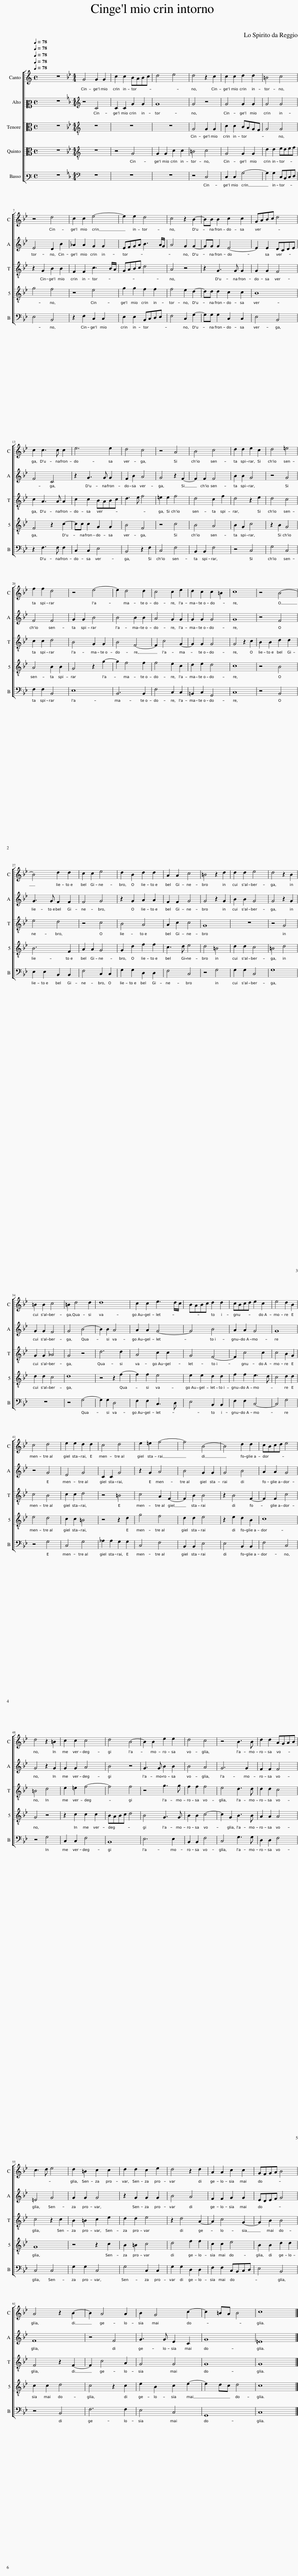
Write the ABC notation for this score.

X:1
%%score [ 1 2 [ 3 4 ] 5 ]
L:1/8
Q:1/4=78
M:4/4
I:linebreak $
K:C
V:1 treble
V:2 alto2
V:3 alto
V:4 alto
V:5 bass3
V:1
 x8 | z8 |[K:Bb][M:4/4] G4 G2 G2 | c2 c2 BABc | d4 e4 | %5
 d4 z2 c2 | c2 c2 d2 d2 | =B4 c4 |$ z4 d4 | c2 c2 e4- | %10
 e2 e2 d4 | c4 z2 B2- | BB B2 c2 c2 | GABc d4 |$ c2 c3 c c2 | %15
 e6 e2 | d4 c4 | z4 A4 | B4 c4 | d2 d2 e2 c2 | %20
 d4 =e4 |$ f2 f2 d4 | z4 e4- | e2 d4 d2 | c4 c2 e2 | %25
 d2 c2 c2 =B2 | c8 | z4 B4- |$ B4 d2 d2 | c2 c2 e4 | %30
 d2 B2 d2 d2 | A2 A2 c4 | =B4 z2 d2 | d2 d2 e4 | d4 z2 B2 |$ %35
 =B2 B2 c4 | =B2 d4 d2 | d8 | c2 c2 e3 d/c/ | BABc d2 d2 | %40
 cBcd e2 c2 | e4 d2 B2 |$ c4 d4 | e2 e2 d2 d2 | c4 d4 | %45
 e2 =e2 f4- | f4 B4- | B4 d2 d2 | cBcd e4 |$ d4 z2 =B2 | %50
 c2 c2 c4 | d4 B4- | B2 B2 e2 e2 | d4 c4 | z4 B3 B | %55
 d2 d2 AGAB |$ c3 d e4 | d2 =B2 c2 c2 | d2 d2 c2 e2 | d4 z2 d2 | %60
 A2 A2 c2 c2 | GFGA B4 |$ A4 z2 B2- | B2 A4 A2 | B2 G4 c2- | %65
 c2 =BA B4 | c8 |] %67
V:2
 x8 | z8 |[K:Bb][M:4/4][K:treble] z4 C4 | C2 C2 G2 G2 | G8 | %5
 G4 z4 | G4 G2 G2 | G4 G4 |$ E4 D2 B2 | _A2 A2 G2 G2 | %10
 EFGA B3 A/G/ | A4 G2 G2- | GG G2 E4- | E2 E2 DCDE |$ F4 C4 | %15
 z2 G3 G G2 | F2 B2 A4 | G4 z2 F2- | F2 F2 F4 | B2 B2 G4 | %20
 z4 G4 |$ F4 F4 | G2 G2 B4 | B4 B2 B2 | A4 G2 G2 | %25
 G2 G2 G4 | G8 | z4 F4 |$ G3 G F2 F2 | F4 G4 | %30
 z2 G2 A2 A2 | F2 F2 G4 | G4 z2 G2 | B2 B2 G4 | G4 z2 G2 |$ %35
 G2 G2 F4 | G4 B4- | B2 B2 A4 | A2 A2 G4- | G4 B4 | %40
 A2 A2 G4 | G8 |$ z4 G4 | E4 G4 | C2 C2 G4 | %45
 z2 G2 A4 | B4 G2 G2 | G4 B4 | A2 A2 G4 |$ G4 z2 G2 | %50
 G2 G2 A4 | B4 z4 | G3 G B2 B2 | B4 A4 | G6 G2 | %55
 F2 F2 F4 |$ =E4 G4 | G2 G2 G4 | z2 G2 G2 G2 | B4 A4 | %60
 F2 F2 G2 G2 | EDEF G4 |$ F8 | z4 F4 | G3 G E2 C2 | %65
 G8 | =E8 |] %67
V:3
 x8 | z8 |[K:Bb][M:4/4][K:treble-8] z8 | z8 | z8 | %5
 G4 G2 G2 | c2 c2 BAGF | G4 G4 |$ z2 G2 B2 B2 | F2 F2 c3 B/A/ | %10
 GABc d4 | A4 z4 | z2 G3 G G2 | G2 G2 F4 |$ c2 A3 A A2 | %15
 c2 c2 BABc | d3 e f4 | =e2 e2 f4 | d4 c2 f2 | d4 z2 e2 | %20
 d4 c4 |$ c2 c2 d4 | B4 G2 G2 | B4 F4- | F2 c4 G2- | %25
 G2 G2 G4 | G4 z2 c2 | B2 B2 d2 d2 |$ e4 d4 | z4 c4 | %30
 B4 A4 | A2 c2 c4 | G8 | z8 | z4 G4 |$ %35
 G2 G2 _A4 | G4 z4 | d6 d2 | A4 c2 c2 | G4 F4- | %40
 F2 c4 c2 | c4 B2 G2 |$ c4 B4 | c2 c2 d4 | z4 =B4 | %45
 c4 A2 F2- | F2 B2 B4 | z2 B4 F2- | F2 F2 c4 |$ =B4 d4 | %50
 e2 =e2 f4- | f4 f4 | z4 g3 g | f2 f2 f4 | e4 d3 d | %55
 d2 d2 c4 |$ c4 z2 c2 | B2 =B2 c2 e2 | d2 d2 e4 | z2 d4 A2- | %60
 A2 c4 G2- | G2 B2 B4 |$ F4 z2 F2- | F2 c4 A2 | G4 G4 | %65
 G8 | G8 |] %67
V:4
 x8 | z8 |[K:Bb][M:4/4][K:treble-8] z8 | z4 G4 | G2 G2 c2 c2 | %5
 =B4 c4 | G4 G2 G2 | d2 d2 edef |$ g4 f4 | z4 e4 | %10
 g2 g2 f2 f2 | f4 e2 d2- | dd d2 c2 c2 | B8 |$ F4 z2 c2- | %15
 cc c2 G2 G2 | B4 F4 | z4 c4 | B4 A4 | B2 G2 c4 | %20
 z2 B2 G4 |$ A4 B2 B2 | G4 z2 g2- | g2 f4 f2 | f4 e2 c2 | %25
 d2 e2 d4 | c8 | z4 B4 |$ B6 F2 | A2 A2 G4 | %30
 G2 d2 f2 f2 | c3 d e4 | d4 =B4 | d2 d2 c4 | =B4 d4 |$ %35
 d2 d2 c4 | d8 | z4 z2 f2- | f2 f2 e4 | e2 e2 d2 d2 | %40
 f2 f2 e3 d | c4 d2 d2 |$ e4 d4 | c2 c2 =B4 | z4 z2 d2 | %45
 g4 f4 | d2 d2 e4 | z2 e2 d2 B2 | c8 |$ G4 z4 | %50
 z2 c2 c2 c2 | BABc d4 | B4 G3 G | B2 B2 c4- | c2 G2 B3 B | %55
 A2 A2 A4 |$ G8 | z4 z2 c2 | B2 =B2 c4 | d4 f2 f2 | %60
 c2 c2 e4 | B2 B2 d2 d2 |$ c2 c2 d4 | c4 z2 c2 | e2 B2 c2 e2- | %65
 e2 dc d4 | c8 |] %67
V:5
 x8 | z8 |[K:Bb][M:4/4][K:bass] z8 | z8 | z8 | %5
 z4 C,4 | C,2 C,2 G,4- | G,2 G,2 C,B,,C,D, |$ E,4 B,,4 | z2 F,2 C,2 C,2 | %10
 E,2 E,2 B,,C,D,E, | F,4 C,2 G,2- | G,G, G,2 C,2 C,2 | E,4 B,,4 |$ z2 F,3 F, F,2 | %15
 C,2 C,2 E,4 | B,,4 z2 F,2 | C,4 F,4 | B,,2 B,,2 F,4 | z4 C,4 | %20
 G,4 C,4 |$ F,2 F,2 B,,4 | E,8 | B,,6 B,,2 | F,4 C,2 C,2 | %25
 =B,,2 C,2 G,,4 | C,8 | z4 B,,4 |$ E,2 E,2 B,,2 B,,2 | F,4 C,2 C,2 | %30
 G,2 G,2 D,2 D,2 | F,4 C,4 | z4 G,4 | G,2 G,2 C,4 | G,8 |$ %35
 z8 | z4 G,4- | G,2 G,2 D,4 | F,2 F,2 C,3 D, | E,4 B,,2 B,,2 | %40
 F,2 F,2 C,4- | C,4 G,4 |$ z4 G,4 | C,4 G,4 | _A,2 A,2 G,2 G,2 | %45
 C,4 F,4 | B,,2 B,,2 E,4 | E,4 B,,2 B,,2 | F,4 C,4 |$ z4 G,4 | %50
 C,2 C,2 F,4 | B,,8 | E,6 E,2 | B,,2 B,,2 F,4 | C,4 G,3 G, | %55
 D,2 D,2 F,4 |$ C,4 C,4 | G,2 G,2 C,4 | G,4 C,2 C,2 | G,2 G,2 D,2 D,2 | %60
 F,2 F,2 C,B,,C,D, | E,4 B,,4 |$ z4 B,,4 | F,6 F,2 | E,4 C,4 | %65
 G,,8 | C,8 |] %67
